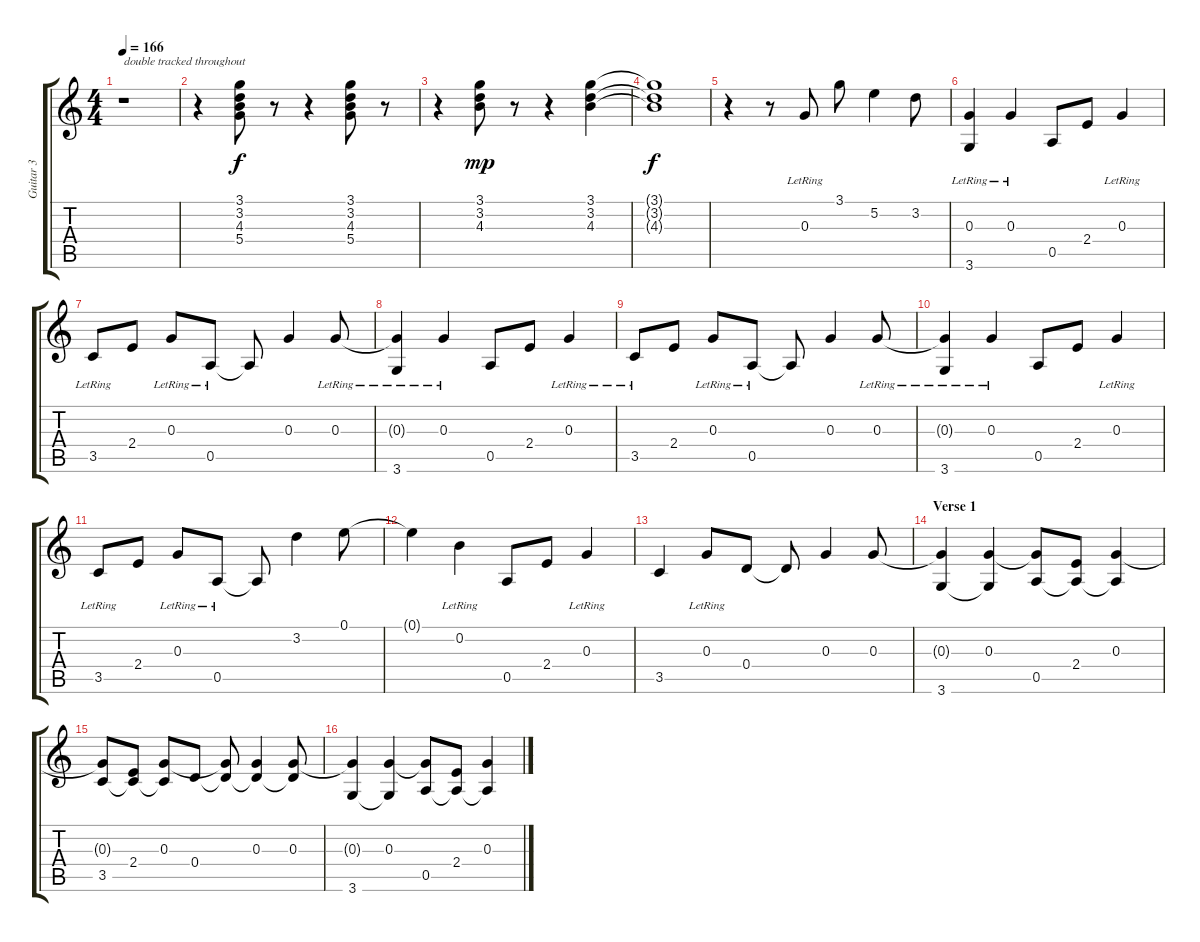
\track ("Guitar 3" "Guitar 3") {instrument electricguitarclean}
\staff {score tabs}
\tuning (E4 B3 G3 D3 A2 E2) {hide}
\ts (4 4)
\tempo 166
\clef g2
\ks c
r.1{txt "double tracked throughout" dy f instrument electricguitarclean} |
r.4 (3.1 3.2 4.3 5.4).8 r.8 r.4 (3.1 3.2 4.3 5.4).8 r.8 |
r.4 (3.1 3.2 4.3).8{dy mp} r.8 r.4 (3.1 3.2 4.3).4 |
(3.1{t} 3.2{t} 4.3{t}).1{dy f} |
r.4 r.8 0.3{lr}.8 3.1.8 5.2.4 3.2.8 |
(0.3 3.6{lr}).4 0.3{lr}.4 0.5.8 2.4.8 0.3{lr}.4 |
3.5{lr}.8 2.4.8 0.3{lr}.8 0.5{lr}.8 0.5{t}.8 0.3.4 0.3{lr}.8 |
(0.3{t} 3.6{lr}).4 0.3{lr}.4 0.5.8 2.4.8 0.3{lr}.4 |
3.5{lr}.8 2.4.8 0.3{lr}.8 0.5{lr}.8 0.5{t}.8 0.3.4 0.3{lr}.8 |
(0.3{t} 3.6{lr}).4 0.3{lr}.4 0.5.8 2.4.8 0.3{lr}.4 |
3.5{lr}.8 2.4.8 0.3{lr}.8 0.5{lr}.8 0.5{t}.8 3.2.4 0.1.8 |
0.1{t}.4 0.2{lr}.4 0.5.8 2.4.8 0.3{lr}.4 |
3.5.4 0.3{lr}.8 0.4.8 0.4{t}.8 0.3.4 0.3.8 |
\section ("" "Verse 1")
(0.3{t} 3.6).4 (0.3 3.6{t}).4 (0.3{t} 0.5).8 (2.4 0.5{t}).8 (0.3 0.5{t}).4 |
(0.3{t} 3.5).8 (2.4 3.5{t}).8 (0.3 3.5{t}).8 0.4.8 (0.3{t} 0.4{t}).8 (0.3 0.4{t}).4 (0.3 0.4{t}).8 |
(0.3{t} 3.6).4 (0.3 3.6{t}).4 (0.3{t} 0.5).8 (2.4 0.5{t}).8 (0.3 0.5{t}).4
